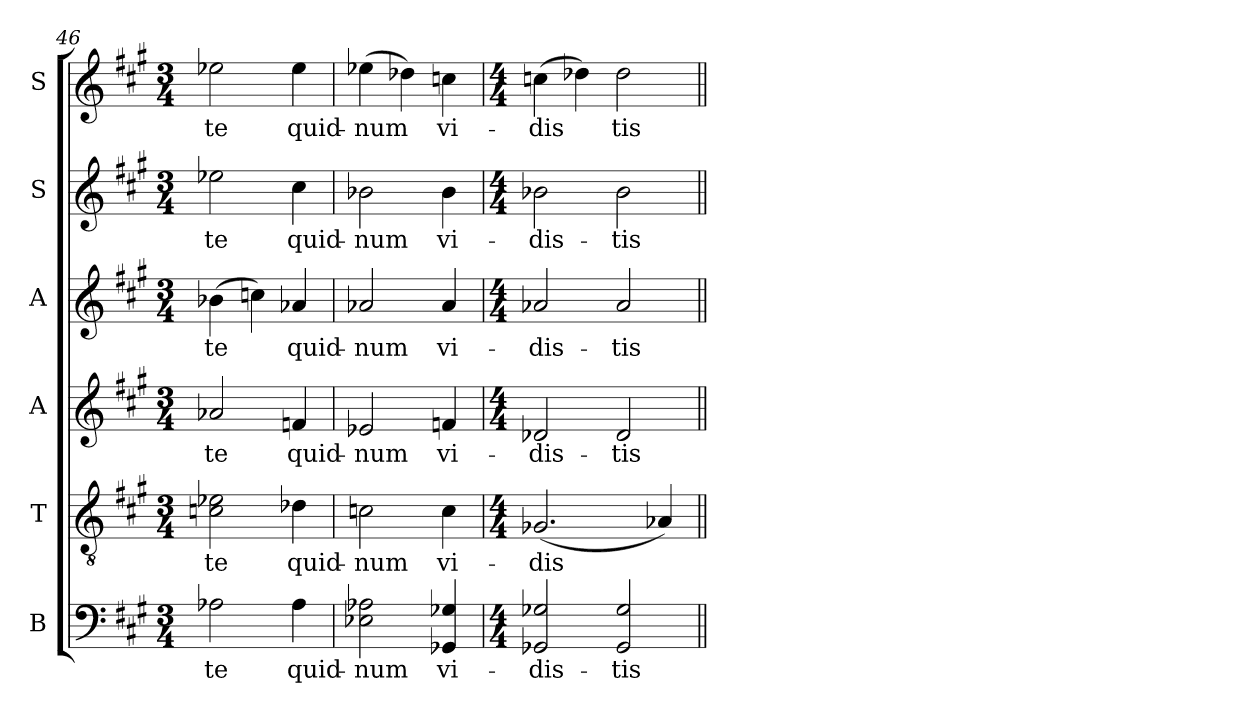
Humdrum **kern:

**kern	**text	**kern	**text	**kern	**text	**kern	**text	**kern	**text	**kern	**text
*part6	*part6	*part5	*part5	*part4	*part4	*part3	*part3	*part2	*part2	*part1	*part1
*staff6	*staff6	*staff5	*staff5	*staff4	*staff4	*staff3	*staff3	*staff2	*staff2	*staff1	*staff1
*I"B	*	*I"T	*	*I"A	*	*I"A	*	*I"S	*	*I"S	*
*I'B	*	*I'T	*	*I'A	*	*I'A	*	*I'S	*	*I'S	*
*clefF4	*	*clefGv2	*	*clefG2	*	*clefG2	*	*clefG2	*	*clefG2	*
*k[f#c#g#]	*	*k[f#c#g#]	*	*k[f#c#g#]	*	*k[f#c#g#]	*	*k[f#c#g#]	*	*k[f#c#g#]	*
*A:	*	*A:	*	*A:	*	*A:	*	*A:	*	*A:	*
*M3/4	*	*M3/4	*	*M3/4	*	*M3/4	*	*M3/4	*	*M3/4	*
=46	=46	=46	=46	=46	=46	=46	=46	=46	=46	=46	=46
!	!LO:LY:b:cj	!	!LO:LY:b:cj	!	!LO:LY:b:cj	!	!LO:LY:b:cj	!	!LO:LY:b:cj	!	!LO:LY:b:cj
2A-X\	-te	2e-X\ 2cn\	-te	2a-X/	-te	(>4b-X\	-te	2ee-X\	-te	2ee-X\	-te
!	!	!	!	!	!	!	!LO:LY:b:cj	!	!	!	!
.	.	.	.	.	.	4ccn\)	.	.	.	.	.
!	!LO:LY:b:cj	!	!LO:LY:b:cj	!	!LO:LY:b:cj	!	!LO:LY:b:cj	!	!LO:LY:b:cj	!	!LO:LY:b:cj
4A-\	quid-	4d-X\	quid-	4fn/	quid-	4a-X/	quid-	4cc#\	quid-	4ee-\	quid-
=47	=47	=47	=47	=47	=47	=47	=47	=47	=47	=47	=47
!	!LO:LY:b:cj	!	!LO:LY:b:cj	!	!LO:LY:b:cj	!	!LO:LY:b:cj	!	!LO:LY:b:cj	!	!LO:LY:b:cj
2A-X\ 2E-X\	-num	2cn\	-num	2e-X/	-num	2a-X/	-num	2b-X\	-num	(>4ee-X\	-num
!	!	!	!	!	!	!	!	!	!	!	!LO:LY:b:cj
.	.	.	.	.	.	.	.	.	.	4dd-X\)	.
!	!LO:LY:b:cj	!	!LO:LY:b:cj	!	!LO:LY:b:cj	!	!LO:LY:b:cj	!	!LO:LY:b:cj	!	!LO:LY:b:cj
4G-X/ 4GG-X/	vi-	4c\	vi-	4fn/	vi-	4a-/	vi-	4b-\	vi-	4ccn\	vi-
=48	=48	=48	=48	=48	=48	=48	=48	=48	=48	=48	=48
*M4/4	*	*M4/4	*	*M4/4	*	*M4/4	*	*M4/4	*	*M4/4	*
!	!LO:LY:b:cj	!	!LO:LY:b:cj	!	!LO:LY:b:cj	!	!LO:LY:b:cj	!	!LO:LY:b:cj	!	!LO:LY:b:cj
2G-X/ 2GG-X/	-dis-	(<2.G-X/	-dis-	2d-X/	-dis-	2a-X/	-dis-	2b-X\	-dis-	(>4ccn\	-dis-
!	!	!	!	!	!	!	!	!	!	!	!LO:LY:b:cj
.	.	.	.	.	.	.	.	.	.	4dd-X\)	--
!	!LO:LY:b:cj	!	!	!	!LO:LY:b:cj	!	!LO:LY:b:cj	!	!LO:LY:b:cj	!	!LO:LY:b:cj
2G-/ 2GG-/	-tis	.	.	2d-/	-tis	2a-/	-tis	2b-\	-tis	2dd-\	-tis
!	!	!	!LO:LY:b:cj	!	!	!	!	!	!	!	!
.	.	4A-X/)	--	.	.	.	.	.	.	.	.
=||	=||	=||	=||	=||	=||	=||	=||	=||	=||	=||	=||
*-	*-	*-	*-	*-	*-	*-	*-	*-	*-	*-	*-
